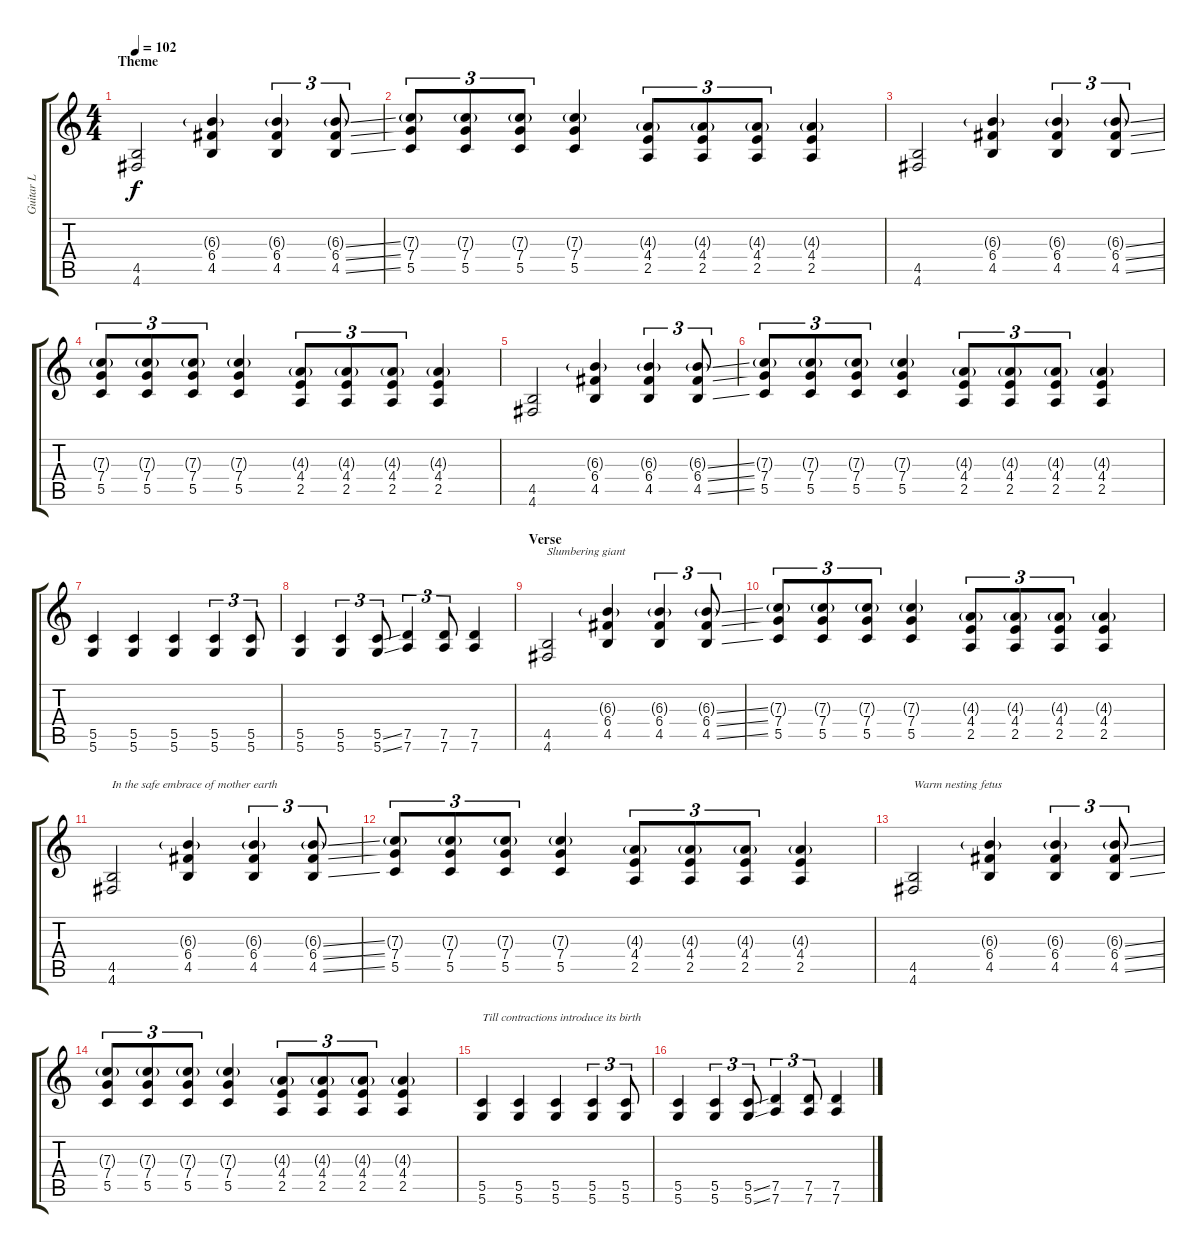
\track ("Guitar L" "Guitar L") {instrument distortionguitar}
\staff {score tabs}
\tuning (D4 A3 F3 C3 G2 D2) {hide}
\ts (4 4)
\section ("" "Theme")
\tempo 102
\clef g2
\ks c
(4.5 4.6).2{dy f} (6.3{g} 6.4 4.5).4 (6.3{g} 6.4 4.5).4{tu (3 2)} (6.3{ss g} 6.4{ss} 4.5{ss}).8{tu (3 2)} |
(7.3{g} 7.4 5.5).8{tu (3 2)} (7.3{g} 7.4 5.5).8{tu (3 2)} (7.3{g} 7.4 5.5).8{tu (3 2)} (7.3{g} 7.4 5.5).4 (4.3{g} 4.4 2.5).8{tu (3 2)} (4.3{g} 4.4 2.5).8{tu (3 2)} (4.3{g} 4.4 2.5).8{tu (3 2)} (4.3{g} 4.4 2.5).4 |
(4.5 4.6).2 (6.3{g} 6.4 4.5).4 (6.3{g} 6.4 4.5).4{tu (3 2)} (6.3{ss g} 6.4{ss} 4.5{ss}).8{tu (3 2)} |
(7.3{g} 7.4 5.5).8{tu (3 2)} (7.3{g} 7.4 5.5).8{tu (3 2)} (7.3{g} 7.4 5.5).8{tu (3 2)} (7.3{g} 7.4 5.5).4 (4.3{g} 4.4 2.5).8{tu (3 2)} (4.3{g} 4.4 2.5).8{tu (3 2)} (4.3{g} 4.4 2.5).8{tu (3 2)} (4.3{g} 4.4 2.5).4 |
(4.5 4.6).2 (6.3{g} 6.4 4.5).4 (6.3{g} 6.4 4.5).4{tu (3 2)} (6.3{ss g} 6.4{ss} 4.5{ss}).8{tu (3 2)} |
(7.3{g} 7.4 5.5).8{tu (3 2)} (7.3{g} 7.4 5.5).8{tu (3 2)} (7.3{g} 7.4 5.5).8{tu (3 2)} (7.3{g} 7.4 5.5).4 (4.3{g} 4.4 2.5).8{tu (3 2)} (4.3{g} 4.4 2.5).8{tu (3 2)} (4.3{g} 4.4 2.5).8{tu (3 2)} (4.3{g} 4.4 2.5).4 |
(5.5 5.6).4 (5.5 5.6).4 (5.5 5.6).4 (5.5 5.6).4{tu (3 2)} (5.5 5.6).8{tu (3 2)} |
(5.5 5.6).4 (5.5 5.6).4{tu (3 2)} (5.5{ss} 5.6{ss}).8{tu (3 2)} (7.5 7.6).4{tu (3 2)} (7.5 7.6).8{tu (3 2)} (7.5 7.6).4 |
\section ("" "Verse")
(4.5 4.6).2{txt "Slumbering giant"} (6.3{g} 6.4 4.5).4 (6.3{g} 6.4 4.5).4{tu (3 2)} (6.3{ss g} 6.4{ss} 4.5{ss}).8{tu (3 2)} |
(7.3{g} 7.4 5.5).8{tu (3 2)} (7.3{g} 7.4 5.5).8{tu (3 2)} (7.3{g} 7.4 5.5).8{tu (3 2)} (7.3{g} 7.4 5.5).4 (4.3{g} 4.4 2.5).8{tu (3 2)} (4.3{g} 4.4 2.5).8{tu (3 2)} (4.3{g} 4.4 2.5).8{tu (3 2)} (4.3{g} 4.4 2.5).4 |
(4.5 4.6).2{txt "In the safe embrace of mother earth"} (6.3{g} 6.4 4.5).4 (6.3{g} 6.4 4.5).4{tu (3 2)} (6.3{ss g} 6.4{ss} 4.5{ss}).8{tu (3 2)} |
(7.3{g} 7.4 5.5).8{tu (3 2)} (7.3{g} 7.4 5.5).8{tu (3 2)} (7.3{g} 7.4 5.5).8{tu (3 2)} (7.3{g} 7.4 5.5).4 (4.3{g} 4.4 2.5).8{tu (3 2)} (4.3{g} 4.4 2.5).8{tu (3 2)} (4.3{g} 4.4 2.5).8{tu (3 2)} (4.3{g} 4.4 2.5).4 |
(4.5 4.6).2{txt "Warm nesting fetus"} (6.3{g} 6.4 4.5).4 (6.3{g} 6.4 4.5).4{tu (3 2)} (6.3{ss g} 6.4{ss} 4.5{ss}).8{tu (3 2)} |
(7.3{g} 7.4 5.5).8{tu (3 2)} (7.3{g} 7.4 5.5).8{tu (3 2)} (7.3{g} 7.4 5.5).8{tu (3 2)} (7.3{g} 7.4 5.5).4 (4.3{g} 4.4 2.5).8{tu (3 2)} (4.3{g} 4.4 2.5).8{tu (3 2)} (4.3{g} 4.4 2.5).8{tu (3 2)} (4.3{g} 4.4 2.5).4 |
(5.5 5.6).4{txt "Till contractions introduce its birth"} (5.5 5.6).4 (5.5 5.6).4 (5.5 5.6).4{tu (3 2)} (5.5 5.6).8{tu (3 2)} |
(5.5 5.6).4 (5.5 5.6).4{tu (3 2)} (5.5{ss} 5.6{ss}).8{tu (3 2)} (7.5 7.6).4{tu (3 2)} (7.5 7.6).8{tu (3 2)} (7.5 7.6).4
